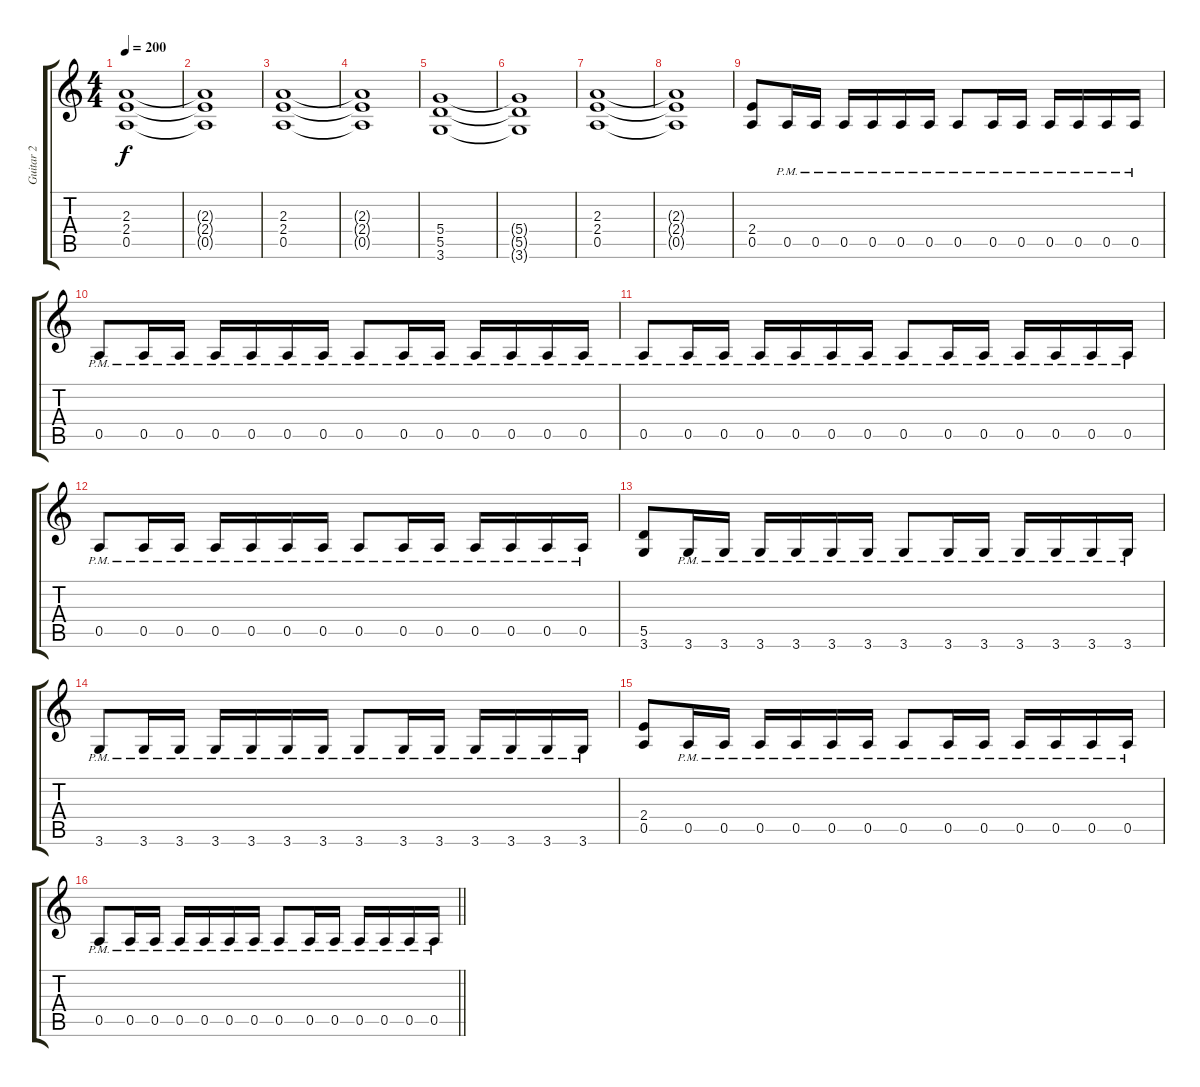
\track ("Guitar 2" "Guitar 2") {instrument distortionguitar}
\staff {score tabs}
\tuning (E4 B3 G3 D3 A2 E2) {hide}
\ts (4 4)
\tempo 200
\tempo 146
\tempo 200
\clef g2
\ks c
(2.3 2.4 0.5).1{dy f instrument distortionguitar} |
(2.3{t} 2.4{t} 0.5{t}).1 |
(2.3 2.4 0.5).1 |
(2.3{t} 2.4{t} 0.5{t}).1 |
(5.4 5.5 3.6).1 |
(5.4{t} 5.5{t} 3.6{t}).1 |
(2.3 2.4 0.5).1 |
(2.3{t} 2.4{t} 0.5{t}).1 |
(2.4 0.5).8 0.5{pm}.16 0.5{pm}.16 0.5{pm}.16 0.5{pm}.16 0.5{pm}.16 0.5{pm}.16 0.5{pm}.8 0.5{pm}.16 0.5{pm}.16 0.5{pm}.16 0.5{pm}.16 0.5{pm}.16 0.5{pm}.16 |
0.5{pm}.8 0.5{pm}.16 0.5{pm}.16 0.5{pm}.16 0.5{pm}.16 0.5{pm}.16 0.5{pm}.16 0.5{pm}.8 0.5{pm}.16 0.5{pm}.16 0.5{pm}.16 0.5{pm}.16 0.5{pm}.16 0.5{pm}.16 |
0.5{pm}.8 0.5{pm}.16 0.5{pm}.16 0.5{pm}.16 0.5{pm}.16 0.5{pm}.16 0.5{pm}.16 0.5{pm}.8 0.5{pm}.16 0.5{pm}.16 0.5{pm}.16 0.5{pm}.16 0.5{pm}.16 0.5{pm}.16 |
0.5{pm}.8 0.5{pm}.16 0.5{pm}.16 0.5{pm}.16 0.5{pm}.16 0.5{pm}.16 0.5{pm}.16 0.5{pm}.8 0.5{pm}.16 0.5{pm}.16 0.5{pm}.16 0.5{pm}.16 0.5{pm}.16 0.5{pm}.16 |
(5.5 3.6).8 3.6{pm}.16 3.6{pm}.16 3.6{pm}.16 3.6{pm}.16 3.6{pm}.16 3.6{pm}.16 3.6{pm}.8 3.6{pm}.16 3.6{pm}.16 3.6{pm}.16 3.6{pm}.16 3.6{pm}.16 3.6{pm}.16 |
3.6{pm}.8 3.6{pm}.16 3.6{pm}.16 3.6{pm}.16 3.6{pm}.16 3.6{pm}.16 3.6{pm}.16 3.6{pm}.8 3.6{pm}.16 3.6{pm}.16 3.6{pm}.16 3.6{pm}.16 3.6{pm}.16 3.6{pm}.16 |
(2.4 0.5).8 0.5{pm}.16 0.5{pm}.16 0.5{pm}.16 0.5{pm}.16 0.5{pm}.16 0.5{pm}.16 0.5{pm}.8 0.5{pm}.16 0.5{pm}.16 0.5{pm}.16 0.5{pm}.16 0.5{pm}.16 0.5{pm}.16 |
\barLineRight lightlight
0.5{pm}.8 0.5{pm}.16 0.5{pm}.16 0.5{pm}.16 0.5{pm}.16 0.5{pm}.16 0.5{pm}.16 0.5{pm}.8 0.5{pm}.16 0.5{pm}.16 0.5{pm}.16 0.5{pm}.16 0.5{pm}.16 0.5{pm}.16
